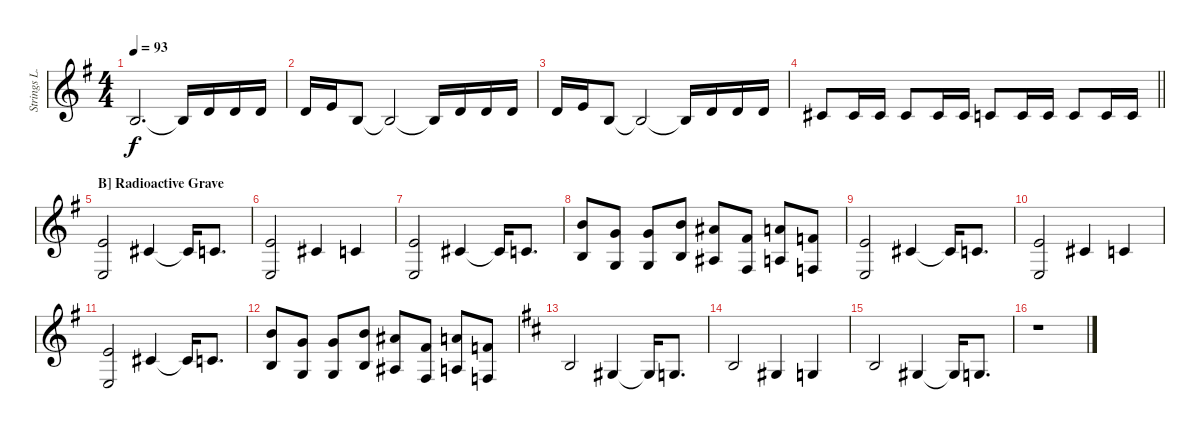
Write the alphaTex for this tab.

\track ("Strings L.H. - Arjen Lucassen" "Strings L.") {instrument stringensemble1}
\staff {score}
\tuning (E5 B4 G4 D4 A3 E3) {hide}
\ts (4 4)
\tempo 93
\clef g2
\ks eminor
2.5.2{d dy f} 2.5{t}.16 0.4.16 0.4.16 0.4.16 |
0.4.16 2.4.16 2.5.8 2.5{t}.2 2.5{t}.16 0.4.16 0.4.16 0.4.16 |
0.4.16 2.4.16 2.5.8 2.5{t}.2 2.5{t}.16 0.4.16 0.4.16 0.4.16 |
\barLineRight lightlight
4.5.8 4.5.16 4.5.16 4.5.8 4.5.16 4.5.16 3.5.8 3.5.16 3.5.16 3.5.8 3.5.16 3.5.16 |
\section ("" "B] Radioactive Grave")
(2.4 0.6).2 4.5.4 4.5{t}.16 3.5.8{d} |
(2.4 0.6).2 4.5.4 3.5.4 |
(2.4 0.6).2 4.5.4 4.5{t}.16 3.5.8{d} |
(0.2 2.5).8 (0.3 3.6).8 (0.3 3.6).8 (0.2 2.5).8 (3.3 1.5).8 (4.4 2.6).8 (2.3 0.5).8 (3.4 1.6).8 |
(2.4 0.6).2 4.5.4 4.5{t}.16 3.5.8{d} |
(2.4 0.6).2 4.5.4 3.5.4 |
(2.4 0.6).2 4.5.4 4.5{t}.16 3.5.8{d} |
(0.2 2.5).8 (0.3 3.6).8 (0.3 3.6).8 (0.2 2.5).8 (3.3 1.5).8 (4.4 2.6).8 (2.3 0.5).8 (3.4 1.6).8 |
\ks bminor
2.5.2 4.6.4 4.6{t}.16 3.6.8{d} |
2.5.2 4.6.4 3.6.4 |
2.5.2 4.6.4 4.6{t}.16 3.6.8{d} |
r.1
